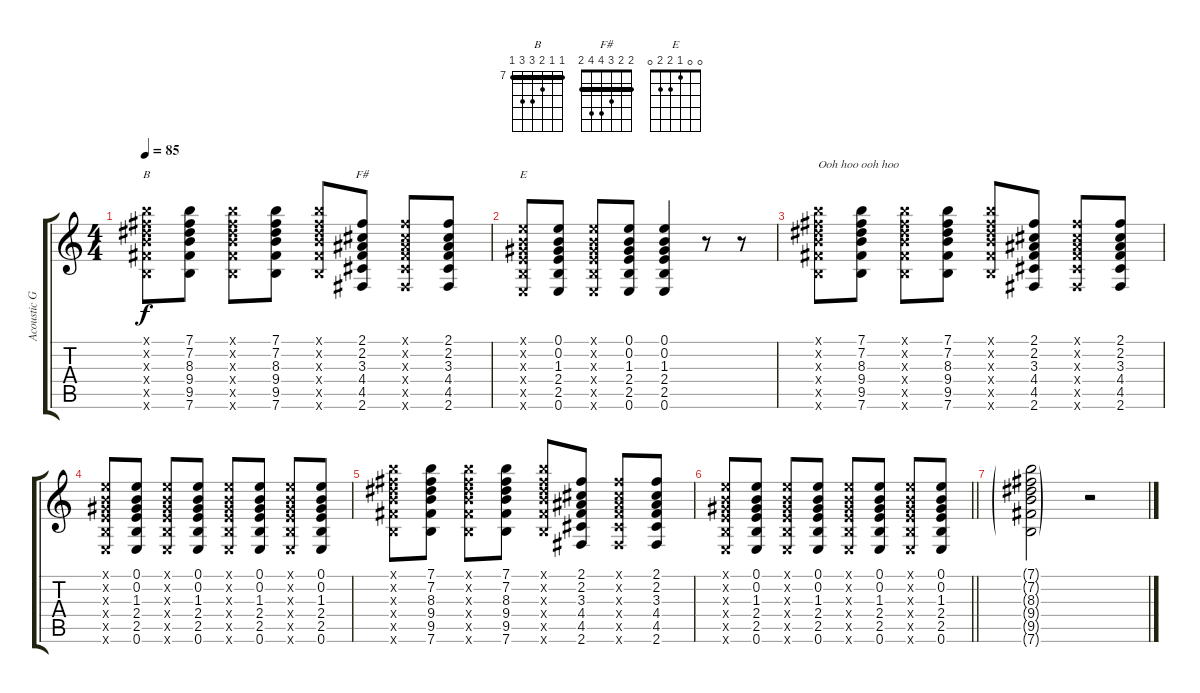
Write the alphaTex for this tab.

\track ("Acoustic Guitar" "Acoustic G") {instrument acousticguitarsteel}
\staff {score tabs}
\tuning (E4 B3 G3 D3 A2 E2) {hide}
\chord ("B" 7 7 8 9 9 7) {firstfret 7 barre 7}
\chord ("F#" 2 2 3 4 4 2) {barre 2}
\chord ("E" 0 0 1 2 2 0)
\ts (4 4)
\tempo 85
\clef g2
\ks c
(7.1{x} 7.2{x} 8.3{x} 9.4{x} 9.5{x} 7.6{x}).8{ch "B" dy f} (7.1 7.2 8.3 9.4 9.5 7.6).8 (7.1{x} 7.2{x} 8.3{x} 9.4{x} 9.5{x} 7.6{x}).8 (7.1 7.2 8.3 9.4 9.5 7.6).8 (7.1{x} 7.2{x} 8.3{x} 9.4{x} 9.5{x} 7.6{x}).8 (2.1 2.2 3.3 4.4 4.5 2.6).8{ch "F#"} (2.1{x} 2.2{x} 3.3{x} 4.4{x} 4.5{x} 2.6{x}).8 (2.1 2.2 3.3 4.4 4.5 2.6).8 |
(0.1{x} 0.2{x} 1.3{x} 2.4{x} 2.5{x} 0.6{x}).8{ch "E"} (0.1 0.2 1.3 2.4 2.5 0.6).8 (0.1{x} 0.2{x} 1.3{x} 2.4{x} 2.5{x} 0.6{x}).8 (0.1 0.2 1.3 2.4 2.5 0.6).8 (0.1 0.2 1.3 2.4 2.5 0.6).4 r.8 r.8 |
(7.1{x} 7.2{x} 8.3{x} 9.4{x} 9.5{x} 7.6{x}).8{txt "Ooh hoo ooh hoo" volume 14} (7.1 7.2 8.3 9.4 9.5 7.6).8 (7.1{x} 7.2{x} 8.3{x} 9.4{x} 9.5{x} 7.6{x}).8 (7.1 7.2 8.3 9.4 9.5 7.6).8 (7.1{x} 7.2{x} 8.3{x} 9.4{x} 9.5{x} 7.6{x}).8 (2.1 2.2 3.3 4.4 4.5 2.6).8 (2.1{x} 2.2{x} 3.3{x} 4.4{x} 4.5{x} 2.6{x}).8 (2.1 2.2 3.3 4.4 4.5 2.6).8 |
(0.1{x} 0.2{x} 1.3{x} 2.4{x} 2.5{x} 0.6{x}).8 (0.1 0.2 1.3 2.4 2.5 0.6).8 (0.1{x} 0.2{x} 1.3{x} 2.4{x} 2.5{x} 0.6{x}).8 (0.1 0.2 1.3 2.4 2.5 0.6).8 (0.1{x} 0.2{x} 1.3{x} 2.4{x} 2.5{x} 0.6{x}).8 (0.1 0.2 1.3 2.4 2.5 0.6).8 (0.1{x} 0.2{x} 1.3{x} 2.4{x} 2.5{x} 0.6{x}).8 (0.1 0.2 1.3 2.4 2.5 0.6).8 |
(7.1{x} 7.2{x} 8.3{x} 9.4{x} 9.5{x} 7.6{x}).8 (7.1 7.2 8.3 9.4 9.5 7.6).8 (7.1{x} 7.2{x} 8.3{x} 9.4{x} 9.5{x} 7.6{x}).8 (7.1 7.2 8.3 9.4 9.5 7.6).8 (7.1{x} 7.2{x} 8.3{x} 9.4{x} 9.5{x} 7.6{x}).8 (2.1 2.2 3.3 4.4 4.5 2.6).8 (2.1{x} 2.2{x} 3.3{x} 4.4{x} 4.5{x} 2.6{x}).8 (2.1 2.2 3.3 4.4 4.5 2.6).8 |
\barLineRight lightlight
(0.1{x} 0.2{x} 1.3{x} 2.4{x} 2.5{x} 0.6{x}).8 (0.1 0.2 1.3 2.4 2.5 0.6).8 (0.1{x} 0.2{x} 1.3{x} 2.4{x} 2.5{x} 0.6{x}).8 (0.1 0.2 1.3 2.4 2.5 0.6).8 (0.1{x} 0.2{x} 1.3{x} 2.4{x} 2.5{x} 0.6{x}).8 (0.1 0.2 1.3 2.4 2.5 0.6).8 (0.1{x} 0.2{x} 1.3{x} 2.4{x} 2.5{x} 0.6{x}).8 (0.1 0.2 1.3 2.4 2.5 0.6).8 |
(7.1{g} 7.2{g} 8.3{g} 9.4{g} 9.5{g} 7.6{g}).2 r.2
